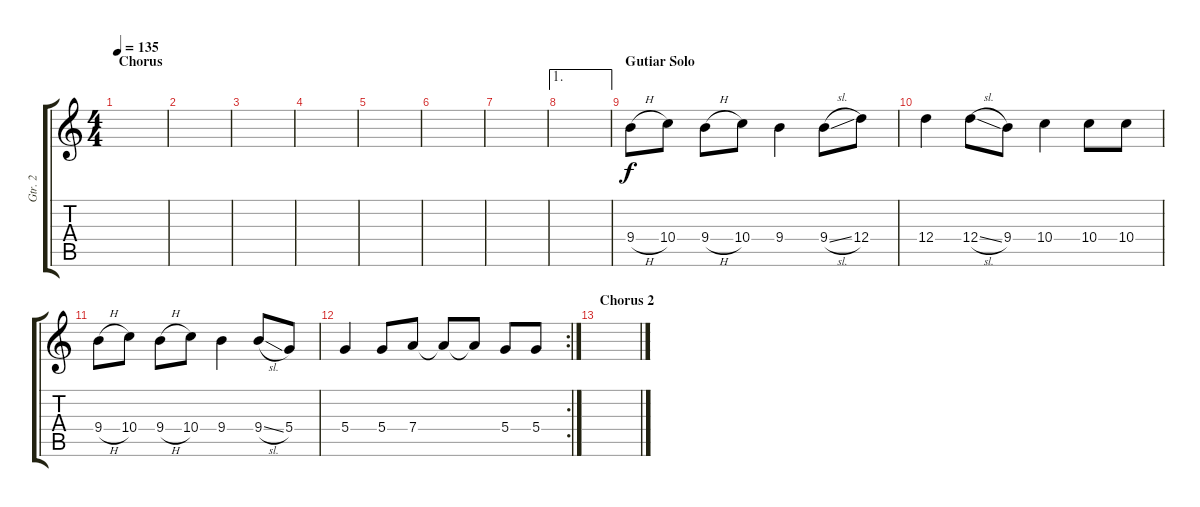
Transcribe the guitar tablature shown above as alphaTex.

\track ("Gtr. 2" "Gtr. 2") {instrument electricguitarjazz}
\staff {score tabs}
\tuning (E4 B3 G3 D3 A2 E2) {hide}
\ts (4 4)
\section ("" "Chorus")
\tempo 135
\clef g2
\ks c
|
|
|
|
|
|
|
\ae 1
|
\section ("" "Gutiar Solo")
9.4{h}.8 10.4.8 9.4{h}.8 10.4.8 9.4.4 9.4{sl}.8 12.4.8 |
12.4.4 12.4{sl}.8 9.4.8 10.4.4 10.4.8 10.4.8 |
9.4{h}.8 10.4.8 9.4{h}.8 10.4.8 9.4.4 9.4{sl}.8 5.4.8 |
\rc 2
5.4.4 5.4.8 7.4.8 7.4{t}.8 7.4{t}.8 5.4.8 5.4.8 |
\section ("" "Chorus 2")
